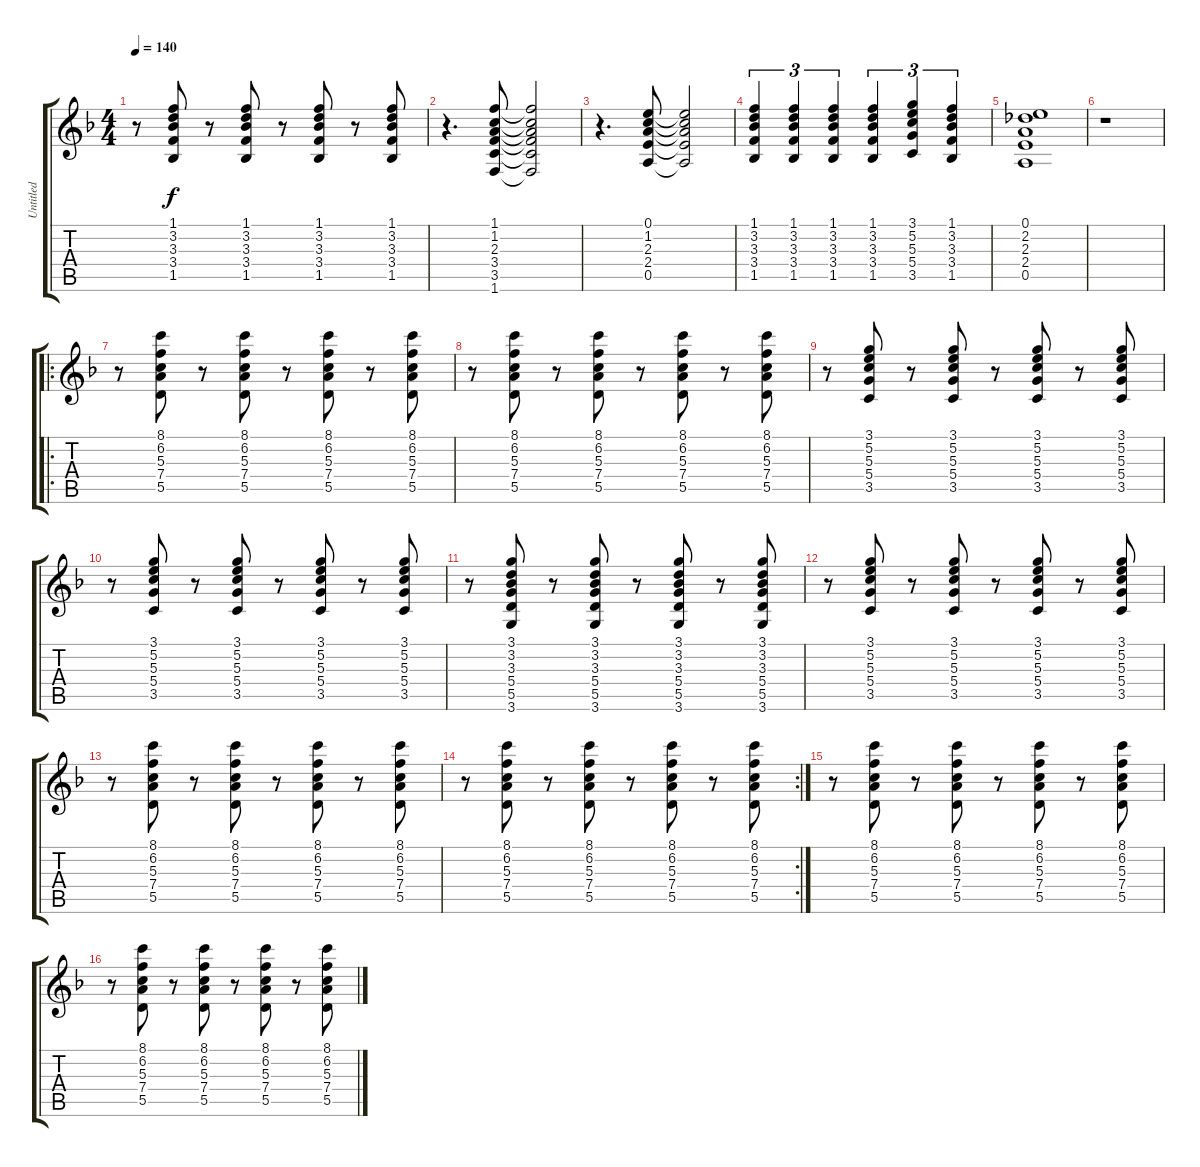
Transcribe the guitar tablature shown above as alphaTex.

\track ("Untitled" "Untitled") {instrument electricguitarclean}
\staff {score tabs}
\tuning (E4 B3 G3 D3 A2 E2) {hide}
\ts (4 4)
\tempo 140
\clef g2
\ks f
r.8{dy f} (1.1 3.2 3.3 3.4 1.5).8 r.8 (1.1 3.2 3.3 3.4 1.5).8 r.8 (1.1 3.2 3.3 3.4 1.5).8 r.8 (1.1 3.2 3.3 3.4 1.5).8 |
r.4{d} (1.1 1.2 2.3 3.4 3.5 1.6).8 (1.1{t} 1.2{t} 2.3{t} 3.4{t} 3.5{t} 1.6{t}).2 |
r.4{d} (0.1 1.2 2.3 2.4 0.5).8 (0.1{t} 1.2{t} 2.3{t} 2.4{t} 0.5{t}).2 |
(1.1 3.2 3.3 3.4 1.5).4{tu (3 2)} (1.1 3.2 3.3 3.4 1.5).4{tu (3 2)} (1.1 3.2 3.3 3.4 1.5).4{tu (3 2)} (1.1 3.2 3.3 3.4 1.5).4{tu (3 2)} (3.1 5.2 5.3 5.4 3.5).4{tu (3 2)} (1.1 3.2 3.3 3.4 1.5).4{tu (3 2)} |
(0.1 2.2 2.3 2.4 0.5).1 |
r.1 |
\ro
r.8 (8.1 6.2 5.3 7.4 5.5).8 r.8 (8.1 6.2 5.3 7.4 5.5).8 r.8 (8.1 6.2 5.3 7.4 5.5).8 r.8 (8.1 6.2 5.3 7.4 5.5).8 |
r.8 (8.1 6.2 5.3 7.4 5.5).8 r.8 (8.1 6.2 5.3 7.4 5.5).8 r.8 (8.1 6.2 5.3 7.4 5.5).8 r.8 (8.1 6.2 5.3 7.4 5.5).8 |
r.8 (3.1 5.2 5.3 5.4 3.5).8 r.8 (3.1 5.2 5.3 5.4 3.5).8 r.8 (3.1 5.2 5.3 5.4 3.5).8 r.8 (3.1 5.2 5.3 5.4 3.5).8 |
r.8 (3.1 5.2 5.3 5.4 3.5).8 r.8 (3.1 5.2 5.3 5.4 3.5).8 r.8 (3.1 5.2 5.3 5.4 3.5).8 r.8 (3.1 5.2 5.3 5.4 3.5).8 |
r.8 (3.1 3.2 3.3 5.4 5.5 3.6).8 r.8 (3.1 3.2 3.3 5.4 5.5 3.6).8 r.8 (3.1 3.2 3.3 5.4 5.5 3.6).8 r.8 (3.1 3.2 3.3 5.4 5.5 3.6).8 |
r.8 (3.1 5.2 5.3 5.4 3.5).8 r.8 (3.1 5.2 5.3 5.4 3.5).8 r.8 (3.1 5.2 5.3 5.4 3.5).8 r.8 (3.1 5.2 5.3 5.4 3.5).8 |
r.8 (8.1 6.2 5.3 7.4 5.5).8 r.8 (8.1 6.2 5.3 7.4 5.5).8 r.8 (8.1 6.2 5.3 7.4 5.5).8 r.8 (8.1 6.2 5.3 7.4 5.5).8 |
\rc 2
r.8 (8.1 6.2 5.3 7.4 5.5).8 r.8 (8.1 6.2 5.3 7.4 5.5).8 r.8 (8.1 6.2 5.3 7.4 5.5).8 r.8 (8.1 6.2 5.3 7.4 5.5).8 |
r.8 (8.1 6.2 5.3 7.4 5.5).8 r.8 (8.1 6.2 5.3 7.4 5.5).8 r.8 (8.1 6.2 5.3 7.4 5.5).8 r.8 (8.1 6.2 5.3 7.4 5.5).8 |
r.8 (8.1 6.2 5.3 7.4 5.5).8 r.8 (8.1 6.2 5.3 7.4 5.5).8 r.8 (8.1 6.2 5.3 7.4 5.5).8 r.8 (8.1 6.2 5.3 7.4 5.5).8
